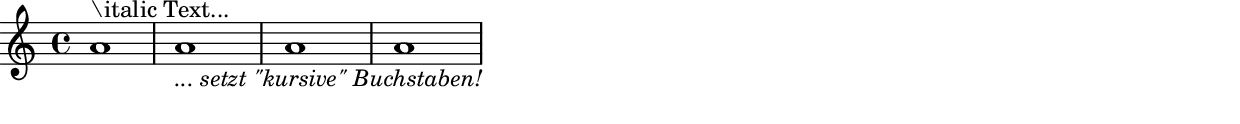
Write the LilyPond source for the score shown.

%% Generated by lilypond-book.py
%% Options: [exampleindent=10.16\mm,fragment,indent=0\mm,line-width=160\mm,quote,relative=2]
\include "lilypond-book-preamble.ly"


% ****************************************************************
% Start cut-&-pastable-section
% ****************************************************************



\paper {
  indent = 0\mm
  line-width = 160\mm
  % offset the left padding, also add 1mm as lilypond creates cropped
  % images with a little space on the right
  line-width = #(- line-width (* mm  3.000000) (* mm 1))
  line-width = 160\mm - 2.0 * 10.16\mm
  % offset the left padding, also add 1mm as lilypond creates cropped
  % images with a little space on the right
  line-width = #(- line-width (* mm  3.000000) (* mm 1))
}

\layout {
  
}



\relative c''
{


% ****************************************************************
% ly snippet contents follows:
% ****************************************************************
\sourcefileline 487
a1^"\italic Text..."
a_\markup { \italic "... setzt \"kursive\" Buchstaben!" }
a a



% ****************************************************************
% end ly snippet
% ****************************************************************
}
